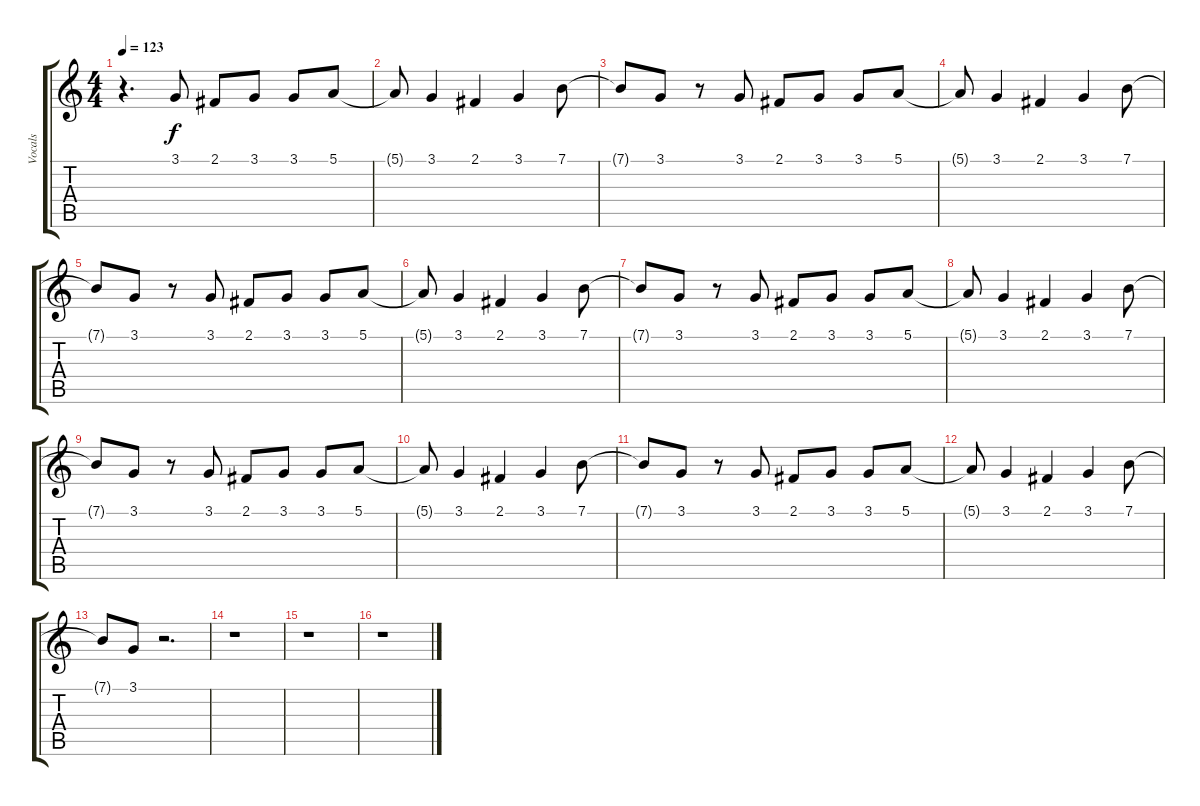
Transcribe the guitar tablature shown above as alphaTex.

\track ("Vocals" "Vocals") {instrument lead2sawtooth}
\staff {score tabs}
\tuning (E4 B3 G3 D3 A2 E2) {hide}
\ts (4 4)
\tempo 123
\clef g2
\ks c
r.4{d dy f} 3.1.8{volume 11} 2.1.8 3.1.8 3.1.8 5.1.8 |
5.1{t}.8 3.1.4 2.1.4 3.1.4 7.1.8 |
7.1{t}.8 3.1.8 r.8 3.1.8 2.1.8 3.1.8 3.1.8 5.1.8 |
5.1{t}.8 3.1.4 2.1.4 3.1.4 7.1.8 |
7.1{t}.8 3.1.8 r.8 3.1.8 2.1.8 3.1.8 3.1.8 5.1.8 |
5.1{t}.8 3.1.4 2.1.4 3.1.4 7.1.8 |
7.1{t}.8 3.1.8 r.8 3.1.8 2.1.8 3.1.8{volume 11} 3.1.8 5.1.8 |
5.1{t}.8 3.1.4 2.1.4 3.1.4 7.1.8 |
7.1{t}.8 3.1.8 r.8 3.1.8{balance 8} 2.1.8 3.1.8 3.1.8 5.1.8 |
5.1{t}.8 3.1.4 2.1.4 3.1.4 7.1.8 |
7.1{t}.8 3.1.8 r.8 3.1.8 2.1.8 3.1.8 3.1.8 5.1.8 |
5.1{t}.8 3.1.4 2.1.4 3.1.4 7.1.8 |
7.1{t}.8 3.1.8 r.2{d} |
r.1 |
r.1 |
r.1
